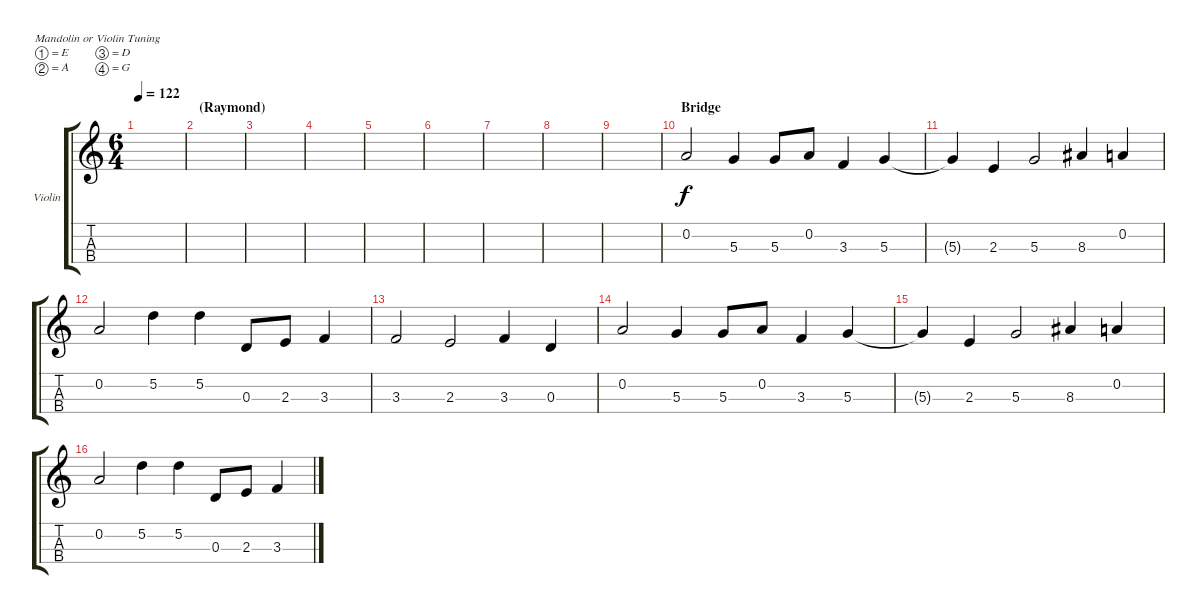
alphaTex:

\bracketExtendMode groupsimilarinstruments
\firstSystemTrackNameOrientation horizontal
\otherSystemsTrackNameOrientation horizontal
\track ("Violin" "Violin") {instrument violin}
\staff {score tabs}
\tuning (E5 A4 D4 G3)
\ts (6 4)
\tempo 122
\clef g2
\scale
0.333333
\ks c
|
\section ("" "(Raymond)")
\scale
0.333333 |
\scale
0.333333 |
\scale
0.333333 |
\scale
0.333333 |
\scale
0.333333 |
\scale
0.333333 |
\scale
0.333333 |
\scale
0.333333 |
\section ("" "Bridge")
\scale
0.333333 0.2.2 5.3.4 5.3.8 0.2.8 3.3.4 5.3.4 |
\scale
0.333333 5.3{t}.4 2.3.4 5.3.2 8.3.4 0.2.4 |
\scale
0.333333 0.2.2 5.2.4 5.2.4 0.3.8 2.3.8 3.3.4 |
\scale
0.333333 3.3.2 2.3.2 3.3.4 0.3.4 |
\scale
0.333333 0.2.2 5.3.4 5.3.8 0.2.8 3.3.4 5.3.4 |
\scale
0.333333 5.3{t}.4 2.3.4 5.3.2 8.3.4 0.2.4 |
\scale
0.333333 0.2.2 5.2.4 5.2.4 0.3.8 2.3.8 3.3.4
